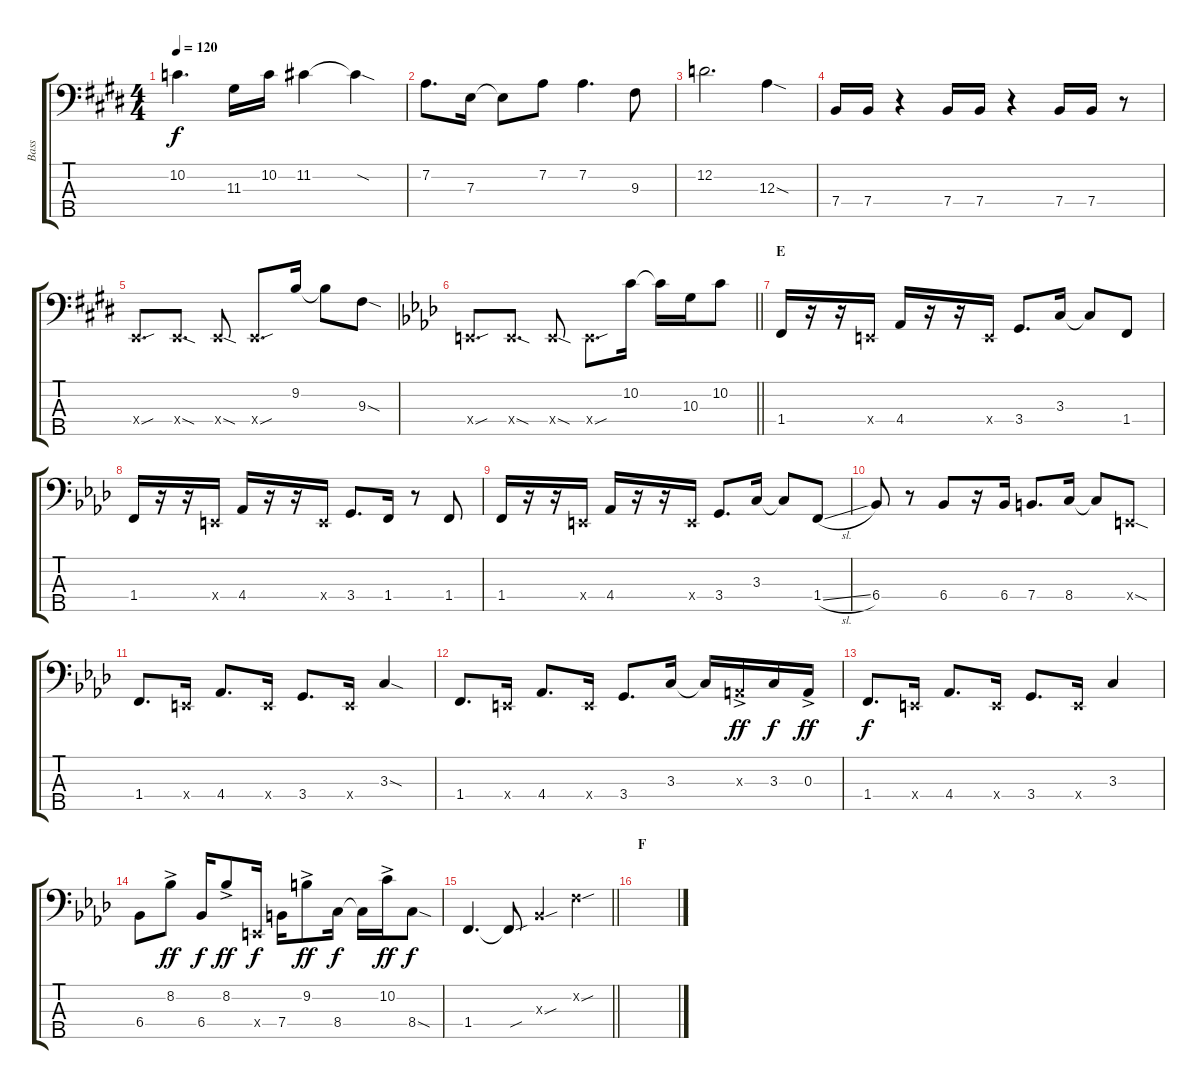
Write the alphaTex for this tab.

\track ("Bass" "Bass") {instrument electricbassfinger}
\staff {score tabs}
\tuning (G2 D2 A1 E1 B0) {hide}
\ts (4 4)
\tempo 120
\clef f4
\ks e
10.2.4{d dy f} 11.3.16 10.2.16 11.2.4 11.2{sod t}.4 |
7.2.8{d} 7.3.16 7.3{t}.8 7.2.8 7.2.4{d} 9.3.8 |
12.2.2{d} 12.3{sod}.4 |
7.4.16 7.4.16 r.4 7.4.16 7.4.16 r.4 7.4.16 7.4.16 r.8 |
0.4{sou x}.8{d} 0.4{sod x}.8{d} 0.4{sod x}.8 0.4{sou x}.8{d} 9.2.16 9.2{t}.8 9.3{sod}.8 |
\barLineRight lightlight
\ks ab
0.4{sou x}.8{d} 0.4{sod x}.8{d} 0.4{sod x}.8 0.4{sou x}.8{d} 10.2.16 10.2{t}.16 10.3.16 10.2.8 |
\section ("" "E")
1.4.16 r.16 r.16 0.4{x}.16 4.4.16 r.16 r.16 0.4{x}.16 3.4.8{d} 3.3.16 3.3{t}.8 1.4.8 |
1.4.16 r.16 r.16 0.4{x}.16 4.4.16 r.16 r.16 0.4{x}.16 3.4.8{d} 1.4.16 r.8 1.4.8 |
1.4.16 r.16 r.16 0.4{x}.16 4.4.16 r.16 r.16 0.4{x}.16 3.4.8{d} 3.3.16 3.3{t}.8 1.4{sl}.8 |
6.4.8 r.8 6.4.8 r.16 6.4.16 7.4.8{d} 8.4.16 8.4{t}.8 0.4{sod x}.8 |
1.4.8{d} 0.4{x}.16 4.4.8{d} 0.4{x}.16 3.4.8{d} 0.4{x}.16 3.3{sod}.4 |
1.4.8{d} 0.4{x}.16 4.4.8{d} 0.4{x}.16 3.4.8{d} 3.3.16 3.3{t}.16 0.3{ac x}.16{dy ff} 3.3.16{dy f} 0.3{ac}.16{dy ff} |
1.4.8{d dy f} 0.4{x}.16 4.4.8{d} 0.4{x}.16 3.4.8{d} 0.4{x}.16 3.3.4 |
6.4.8 8.2{ac}.8{dy ff} 6.4.16{dy f} 8.2{ac}.8{dy ff} 0.4{x}.16{dy f} 7.4.16 9.2{ac}.8{dy ff} 8.4.16{dy f} 8.4{t}.16 10.2{ac}.16{dy ff} 8.4{sod}.8{dy f} |
\barLineRight lightlight
1.4.4{d} 1.4{sou t}.8 1.3{sou x}.4 3.2{sou x}.4 |
\section ("" "F")
